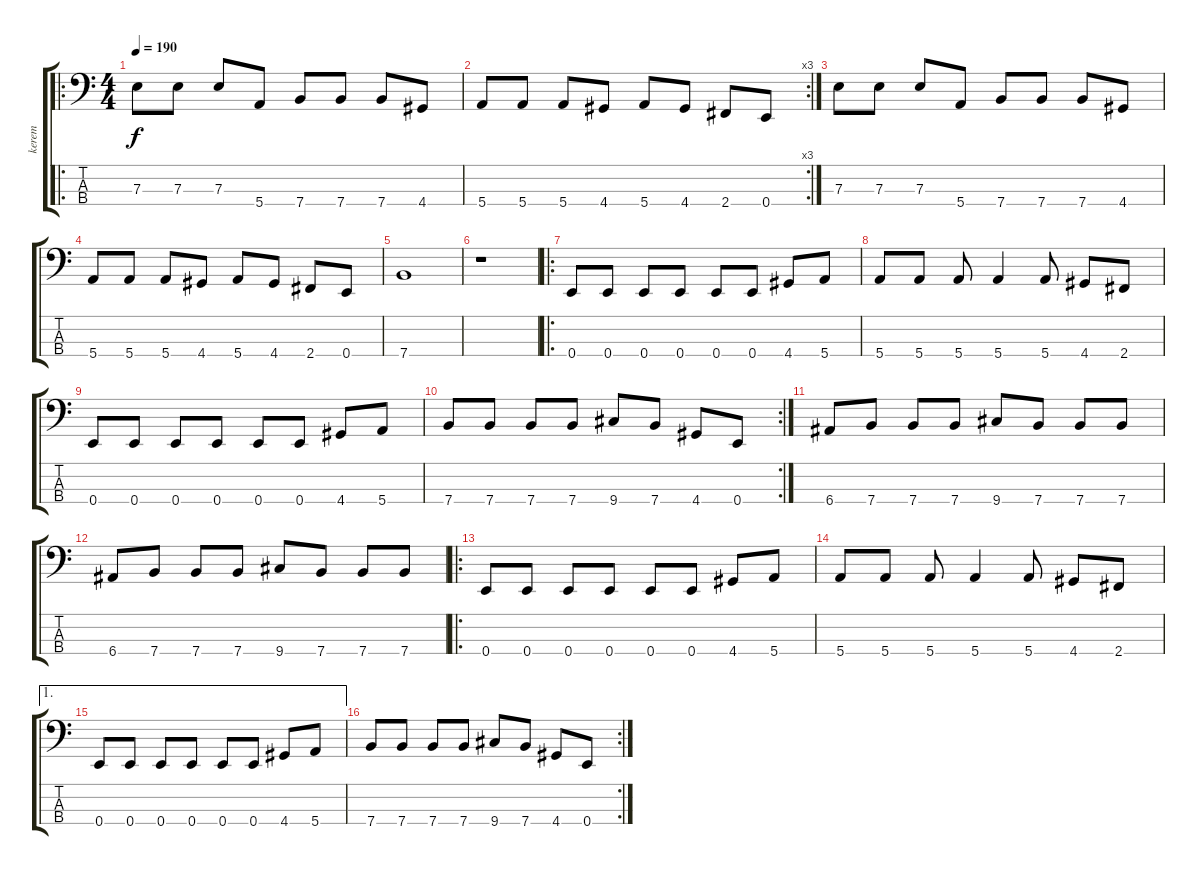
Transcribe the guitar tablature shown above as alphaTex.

\track ("kerem" "kerem") {instrument electricbassfinger}
\staff {score tabs}
\tuning (G2 D2 A1 E1) {hide}
\ro
\ts (4 4)
\tempo 190
\clef f4
\ks c
7.3.8{dy f} 7.3.8 7.3.8 5.4.8 7.4.8 7.4.8 7.4.8 4.4.8 |
\rc 3
5.4.8 5.4.8 5.4.8 4.4.8 5.4.8 4.4.8 2.4.8 0.4.8 |
7.3.8 7.3.8 7.3.8 5.4.8 7.4.8 7.4.8 7.4.8 4.4.8 |
5.4.8 5.4.8 5.4.8 4.4.8 5.4.8 4.4.8 2.4.8 0.4.8 |
7.4.1 |
r.1 |
\ro
0.4.8 0.4.8 0.4.8 0.4.8 0.4.8 0.4.8 4.4.8 5.4.8 |
5.4.8 5.4.8 5.4.8 5.4.4 5.4.8 4.4.8 2.4.8 |
0.4.8 0.4.8 0.4.8 0.4.8 0.4.8 0.4.8 4.4.8 5.4.8 |
\rc 2
7.4.8 7.4.8 7.4.8 7.4.8 9.4.8 7.4.8 4.4.8 0.4.8 |
6.4.8 7.4.8 7.4.8 7.4.8 9.4.8 7.4.8 7.4.8 7.4.8 |
6.4.8 7.4.8 7.4.8 7.4.8 9.4.8 7.4.8 7.4.8 7.4.8 |
\ro
0.4.8 0.4.8 0.4.8 0.4.8 0.4.8 0.4.8 4.4.8 5.4.8 |
5.4.8 5.4.8 5.4.8 5.4.4 5.4.8 4.4.8 2.4.8 |
\ae 1
0.4.8 0.4.8 0.4.8 0.4.8 0.4.8 0.4.8 4.4.8 5.4.8 |
\rc 2
7.4.8 7.4.8 7.4.8 7.4.8 9.4.8 7.4.8 4.4.8 0.4.8
